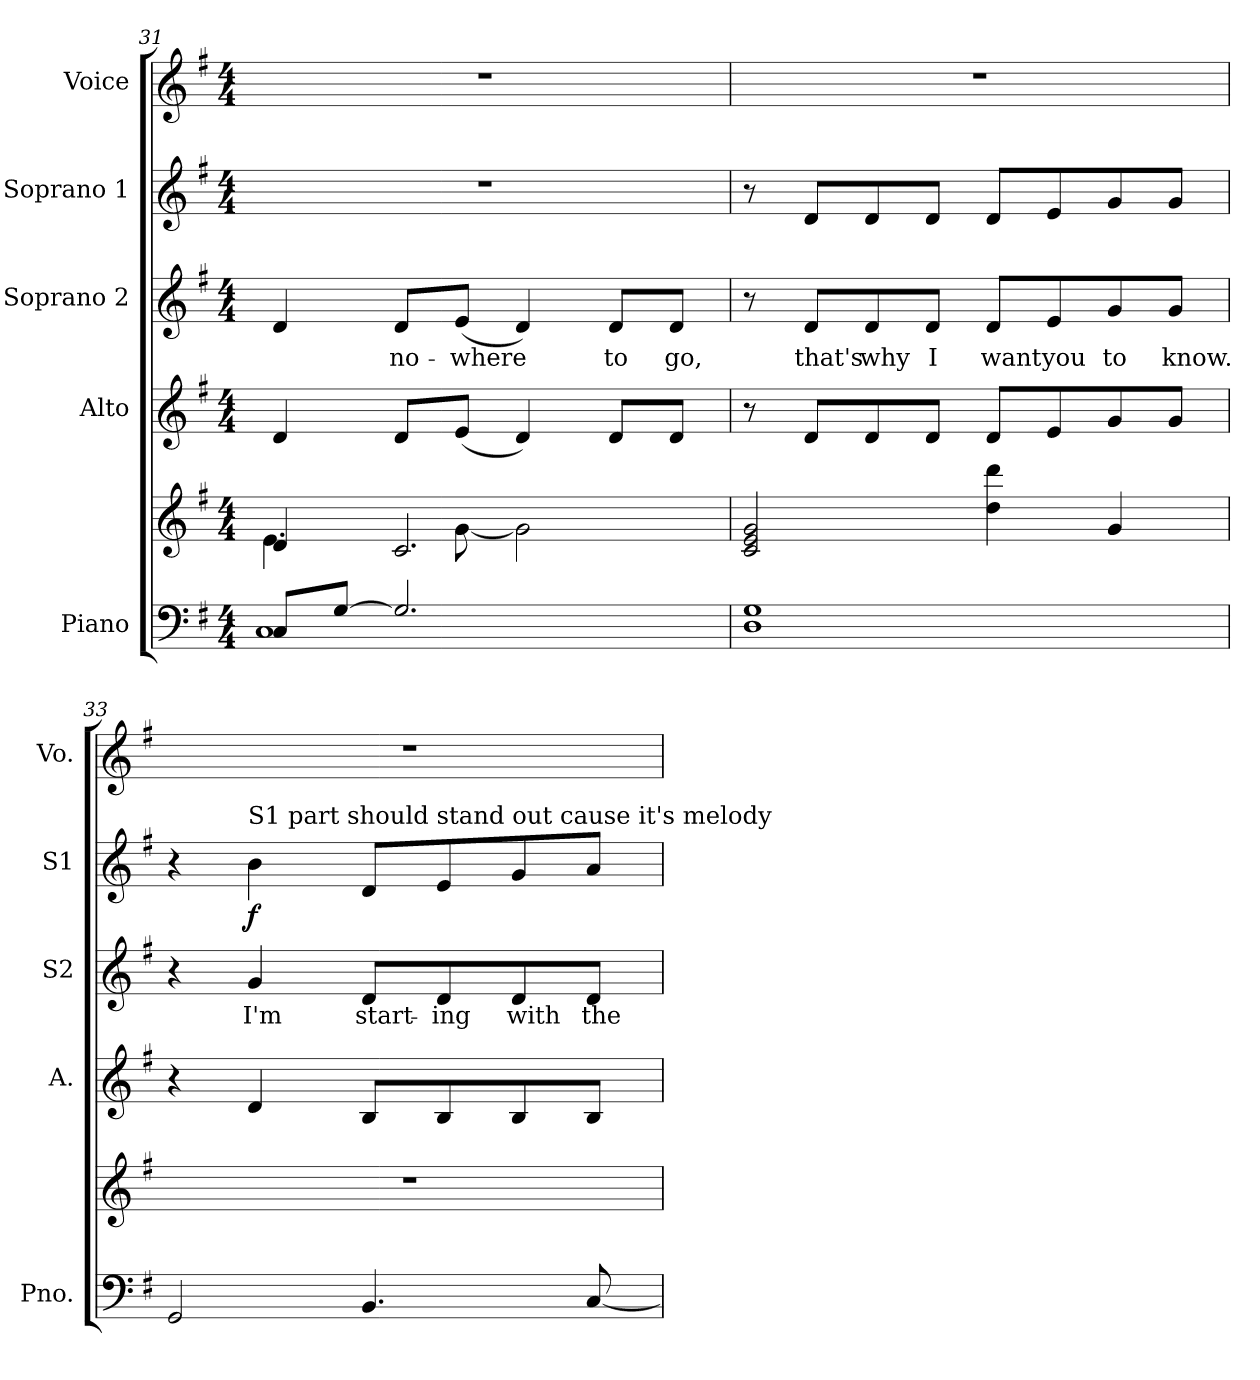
**kern	**kern	**kern	**kern	**text	**kern	**dynam	**kern
*part5	*part5	*part4	*part3	*part3	*part2	*part2	*part1
*staff6	*staff5	*staff4	*staff3	*staff3	*staff2	*staff2	*staff1
*I"Piano	*	*I"Alto	*I"Soprano 2	*	*I"Soprano 1	*	*I"Voice
*I'Pno.	*	*I'A.	*I'S2	*	*I'S1	*	*I'Vo.
!!LO:LB:g=z
*clefF4	*clefG2	*clefG2	*clefG2	*	*clefG2	*	*clefG2
*k[f#]	*k[f#]	*k[f#]	*k[f#]	*	*k[f#]	*	*k[f#]
*G:	*G:	*G:	*G:	*	*G:	*	*G:
*M4/4	*M4/4	*M4/4	*M4/4	*	*M4/4	*	*M4/4
=31	=31	=31	=31	=31	=31	=31	=31
*^	*^	*	*	*	*	*	*
8Ci/L	1Ci	4di/	4.ei\	4di/	4di/	.	1r	.	1r
[8Gi/J	.	.	.	.	.	.	.	.	.
!	!	!	!	!	!	!LO:LY:b:color=#000000	!	!	!
2.Gi/]	.	2.ci/	.	8di/L	8di/L	no-	.	.	.
!	!	!	!	!	!	!LO:LY:b:color=#000000	!	!	!
.	.	.	[8gi\	(8ei/J	(8ei/J	-where	.	.	.
.	.	.	2gi\]	4di/)	4di/)	.	.	.	.
!	!	!	!	!	!	!LO:LY:b:color=#000000	!	!	!
.	.	.	.	8di/L	8di/L	to	.	.	.
!	!	!	!	!	!	!LO:LY:b:color=#000000	!	!	!
.	.	.	.	8di/J	8di/J	go,	.	.	.
*v	*v	*	*	*	*	*	*	*	*
*	*v	*v	*	*	*	*	*	*
=32	=32	=32	=32	=32	=32	=32	=32
1Di 1Gi	2ci/ 2ei 2gi	8r	8r	.	8r	.	1r
!	!	!	!	!LO:LY:b:color=#000000	!	!	!
.	.	8di/L	8di/L	that's	8di/L	.	.
!	!	!	!	!LO:LY:b:color=#000000	!	!	!
.	.	8di/	8di/	why	8di/	.	.
!	!	!	!	!LO:LY:b:color=#000000	!	!	!
.	.	8di/J	8di/J	I	8di/J	.	.
!	!	!	!	!LO:LY:b:color=#000000	!	!	!
.	4ddi\ 4dddi	8di/L	8di/L	want	8di/L	.	.
!	!	!	!	!LO:LY:b:color=#000000	!	!	!
.	.	8ei/	8ei/	you	8ei/	.	.
!	!	!	!	!LO:LY:b:color=#000000	!	!	!
.	4gi/	8gi/	8gi/	to	8gi/	.	.
!	!	!	!	!LO:LY:b:color=#000000	!	!	!
.	.	8gi/J	8gi/J	know.	8gi/J	.	.
=33	=33	=33	=33	=33	=33	=33	=33
2GGi/	1r	4r	4r	.	4r	.	1r
!	!	!	!	!	!LO:TX:a:t=S1 part should stand out cause it's melody	!	!
!	!	!	!	!LO:LY:b:color=#000000	!	!	!
.	.	4di/	4gi/	I'm	4bi\	f	.
!	!	!	!	!LO:LY:b:color=#000000	!	!	!
4.BBi/	.	8Bi/L	8di/L	start-	8di/L	.	.
!	!	!	!	!LO:LY:b:color=#000000	!	!	!
.	.	8Bi/	8di/	-ing	8ei/	.	.
!	!	!	!	!LO:LY:b:color=#000000	!	!	!
.	.	8Bi/	8di/	with	8gi/	.	.
!	!	!	!	!LO:LY:b:color=#000000	!	!	!
[8Ci/	.	8Bi/J	8di/J	the	8ai/J	.	.
=	=	=	=	=	=	=	=
*-	*-	*-	*-	*-	*-	*-	*-
